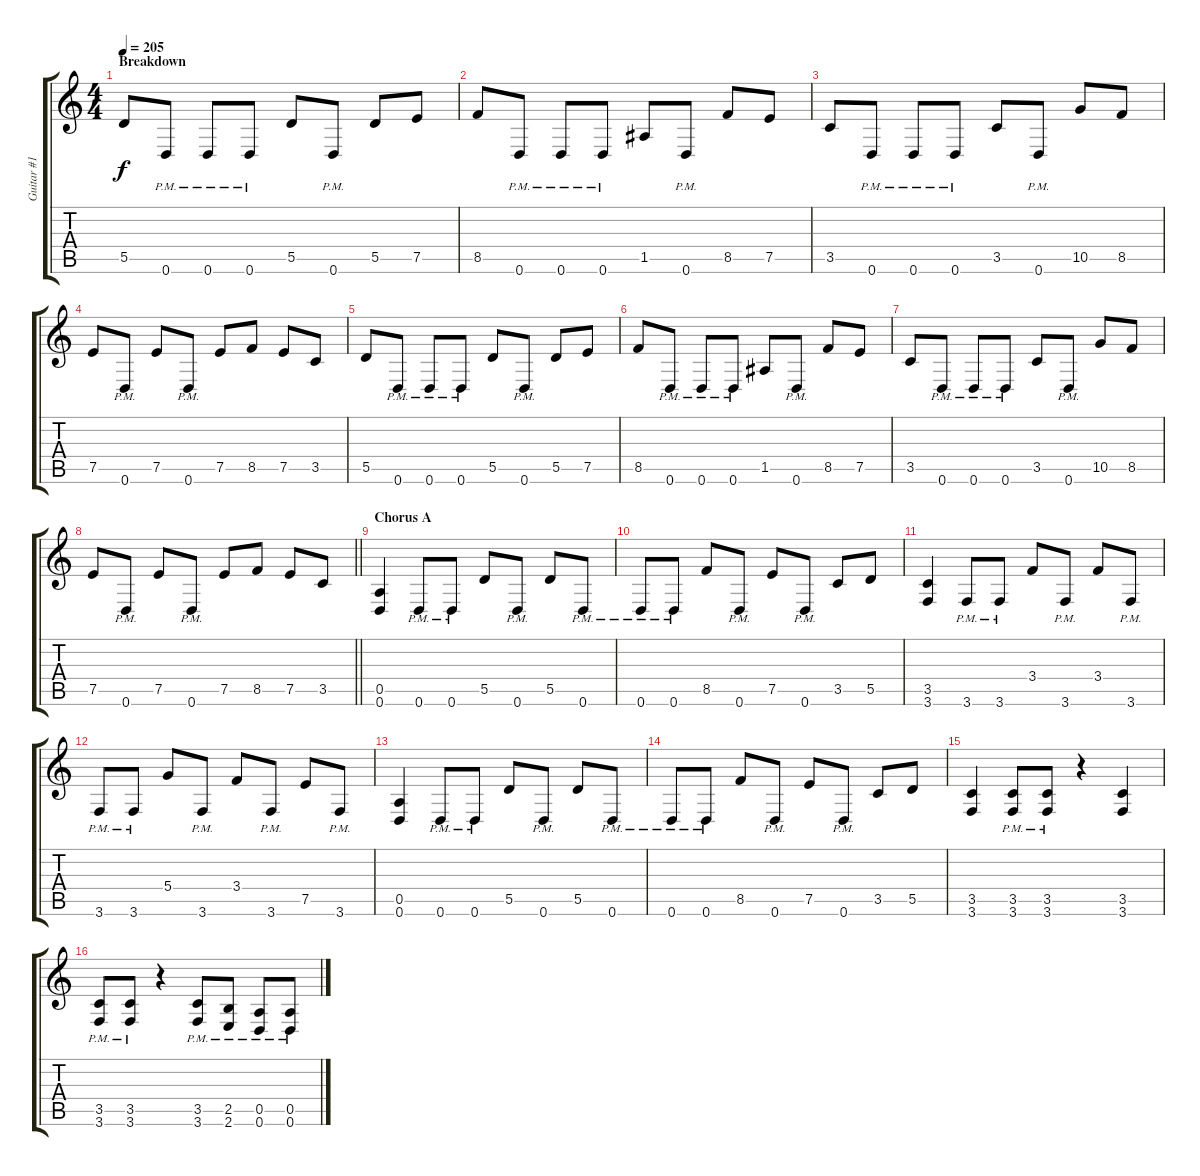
\track ("Guitar #1" "Guitar #1") {instrument overdrivenguitar}
\staff {score tabs}
\tuning (E4 B3 G3 D3 A2 D2) {hide}
\ts (4 4)
\section ("" "Breakdown")
\tempo 205
\clef g2
\ks c
5.5.8{dy f} 0.6{pm}.8 0.6{pm}.8 0.6{pm}.8 5.5.8 0.6{pm}.8 5.5.8 7.5.8 |
8.5.8 0.6{pm}.8 0.6{pm}.8 0.6{pm}.8 1.5.8 0.6{pm}.8 8.5.8 7.5.8 |
3.5.8 0.6{pm}.8 0.6{pm}.8 0.6{pm}.8 3.5.8 0.6{pm}.8 10.5.8 8.5.8 |
7.5.8 0.6{pm}.8 7.5.8 0.6{pm}.8 7.5.8 8.5.8 7.5.8 3.5.8 |
5.5.8 0.6{pm}.8 0.6{pm}.8 0.6{pm}.8 5.5.8 0.6{pm}.8 5.5.8 7.5.8 |
8.5.8 0.6{pm}.8 0.6{pm}.8 0.6{pm}.8 1.5.8 0.6{pm}.8 8.5.8 7.5.8 |
3.5.8 0.6{pm}.8 0.6{pm}.8 0.6{pm}.8 3.5.8 0.6{pm}.8 10.5.8 8.5.8 |
\barLineRight lightlight
7.5.8 0.6{pm}.8 7.5.8 0.6{pm}.8 7.5.8 8.5.8 7.5.8 3.5.8 |
\section ("" "Chorus A")
(0.5 0.6).4 0.6{pm}.8 0.6{pm}.8 5.5.8 0.6{pm}.8 5.5.8 0.6{pm}.8 |
0.6{pm}.8 0.6{pm}.8 8.5.8 0.6{pm}.8 7.5.8 0.6{pm}.8 3.5.8 5.5.8 |
(3.5 3.6).4 3.6{pm}.8 3.6{pm}.8 3.4.8 3.6{pm}.8 3.4.8 3.6{pm}.8 |
3.6{pm}.8 3.6{pm}.8 5.4.8 3.6{pm}.8 3.4.8 3.6{pm}.8 7.5.8 3.6{pm}.8 |
(0.5 0.6).4 0.6{pm}.8 0.6{pm}.8 5.5.8 0.6{pm}.8 5.5.8 0.6{pm}.8 |
0.6{pm}.8 0.6{pm}.8 8.5.8 0.6{pm}.8 7.5.8 0.6{pm}.8 3.5.8 5.5.8 |
(3.5 3.6).4 (3.5{pm} 3.6{pm}).8 (3.5{pm} 3.6{pm}).8 r.4 (3.5 3.6).4 |
(3.5{pm} 3.6{pm}).8 (3.5{pm} 3.6{pm}).8 r.4 (3.5{pm} 3.6{pm}).8 (2.5{pm} 2.6{pm}).8 (0.5{pm} 0.6{pm}).8 (0.5{pm} 0.6{pm}).8
